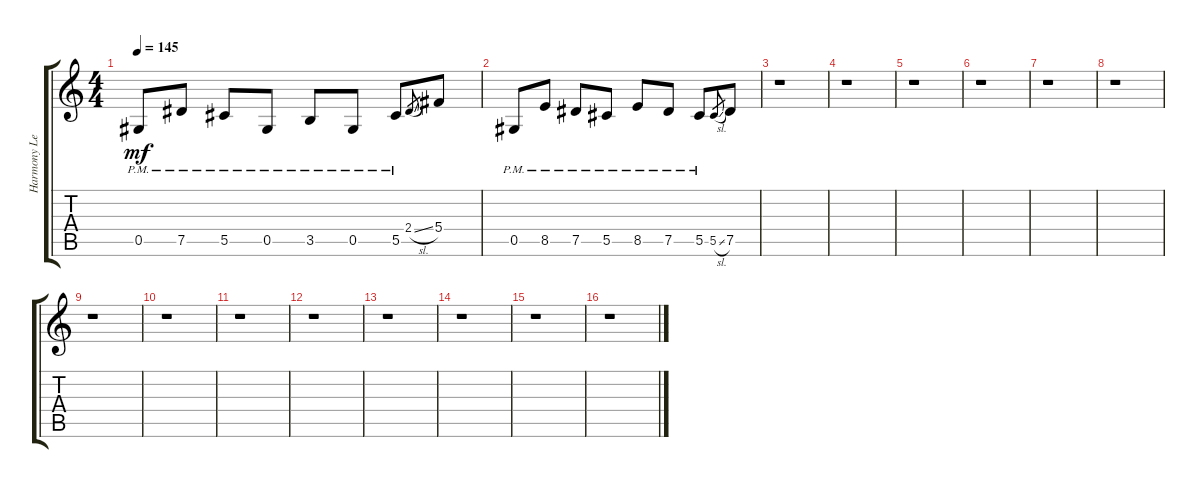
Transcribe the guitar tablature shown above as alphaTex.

\track ("Harmony Left" "Harmony Le") {instrument distortionguitar}
\staff {score tabs}
\tuning (Eb4 Bb3 Gb3 Db3 Ab2 Eb2) {hide}
\ts (4 4)
\tempo 145
\clef g2
\ks c
0.5{pm}.8{dy mf} 7.5{pm}.8 5.5{pm}.8 0.5{pm}.8 3.5{pm}.8 0.5{pm}.8 5.5{pm}.8 2.4{sl}.8{gr} 5.4.8 |
0.5{pm}.8 8.5{pm}.8 7.5{pm}.8 5.5{pm}.8 8.5{pm}.8 7.5{pm}.8 5.5{pm}.8 5.5{sl}.8{gr} 7.5.8 |
r.1 |
r.1 |
r.1 |
r.1 |
r.1 |
r.1 |
r.1 |
r.1 |
r.1 |
r.1 |
r.1 |
r.1 |
r.1 |
r.1
